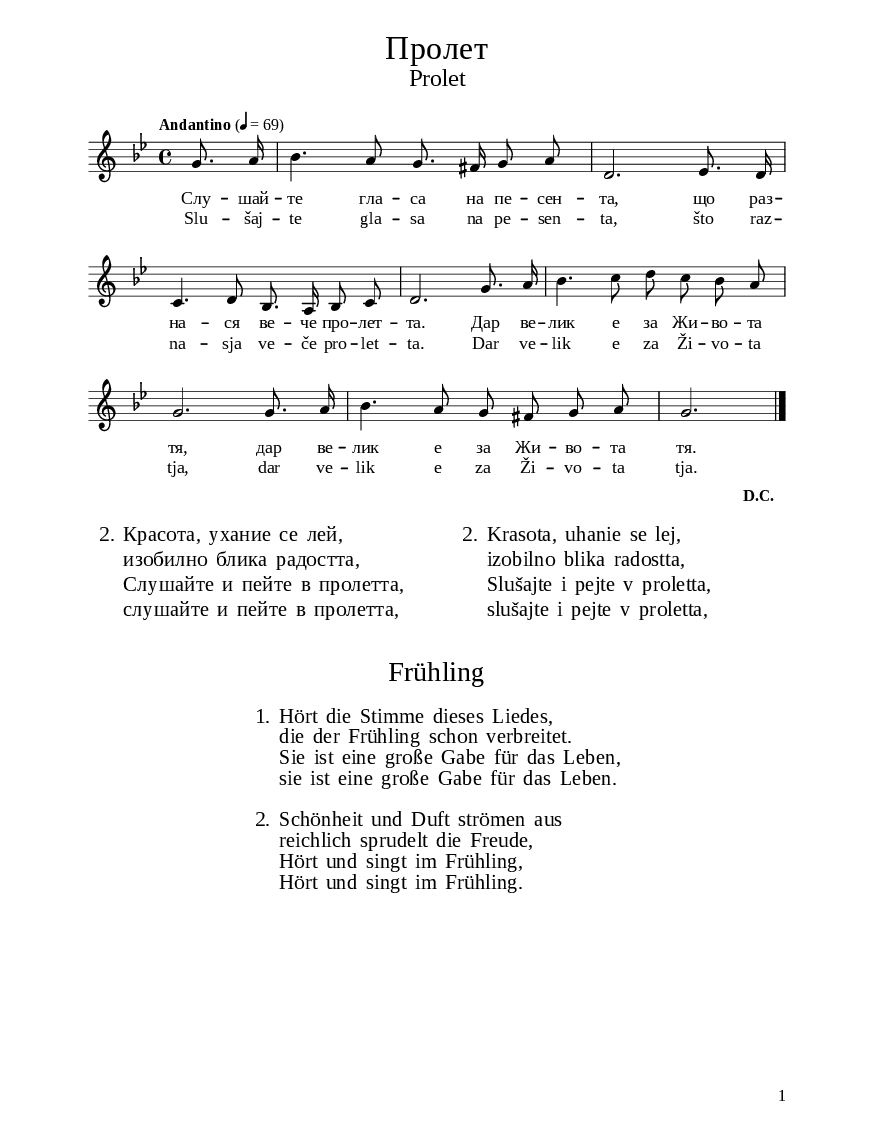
\version "2.24.1"

% include paper part and global functions
\include "include/globals.ily"

\bookpart {
  \label #'ref118_2
  \tocItem \markup "Пролет – Prolet"
  \include "include/bookpart-paper.ily"
  \score {
    \include "include/score-layout.ily"

    \new Voice \absolute{
      \clef treble
      \key g \minor
      \time 4/4
      \tempoFunc "Andantino" 4 "69"
      \autoBeamOff
      \partial 4
      g'8. a'16 | bes'4. a'8 g'8. fis'16 g'8 a'8 | d'2. es'8. d'16 | \break

      c'4. d'8 bes8. a16 bes8 c'8  d'2. g'8. a'16 | bes'4. c''8 d''8 c''8 bes'8 a'8 |\break |

      g'2. g'8. a'16 | bes'4. a'8 g'8 fis'8 g'8 a'8 | g'2. \bar "|."
    }

    \addlyrics {
      Слу  --  шай  --
      те   гла  --  са   на   пе  --  сен  --  та,   що   раз  --  на  --
      ся   ве  --  че   про  --  лет  --  та.   Дар   ве  --  лик   е
      за   Жи  --  во  --  та   тя,   дар   ве  --  лик   е   за   Жи  --
      во  -- та тя.
    }
    \addlyrics {
      Slu  --  šaj  --
      te   gla  --  sa   na   pe  --  sen  --  ta,   što   raz  --  na  --
      sja   ve  --  če   pro  --  let  --  ta.   Dar   ve  --  lik   e
      za   Ži  --  vo  --  ta   tja,   dar   ve  --  lik   e   za   Ži  --
      vo  -- ta tja.
    }


    \header {
      title = \titleFunc "Пролет" "Prolet"
    }

    \midi{}

  } % score

  \markup \dc-one "D.C."

  \markup \fontsize #bgCoupletFontSize {
    \hspace #1
    \override #`(baseline-skip . ,bgCoupletBaselineSkip)
    \column {
      \line { 2. Красота, ухание се лей,  }
      \line {   "   "  изобилно блика радостта,}
      \line {   "   " Слушайте и пейте в пролетта, }
      \line {   "   " слушайте и пейте в пролетта, }
    }

    \hspace #5
    \override #`(baseline-skip . ,bgCoupletBaselineSkip)
    \column {
      \line { 2. Krasota, uhanie se lej,  }
      \line {   "   "  izobilno blika radostta,}
      \line {   "   " Slušajte i pejte v proletta, }
      \line {   "   " slušajte i pejte v proletta, }
    } %column
  } % markup

\markup \empty-two

  % include foreign translation(s) of the song
  \version "2.24.1"

\markup \fill-line { \fontsize #deTitleFontSize "Frühling" }
\markup \null
\markup \null
\markup \fontsize #deCoupletFontSize {
  \hspace #16
  \override #`(baseline-skip . ,deCoupletBaselineSkip)

  \column {

    \line { 1. Hört die Stimme dieses Liedes,}

    \line {   "   "  die der Frühling schon verbreitet.}

    \line {   "   " Sie ist eine große Gabe für das Leben,}

   \line {   "   " sie ist eine große Gabe für das Leben. }

    \line { " " }

    \line { 2. Schönheit und Duft strömen aus  }

    \line {   "   "  reichlich sprudelt die Freude,}

    \line {   "   " Hört und singt im Frühling, }

    \line {   "   " Hört und singt im Frühling. }


  }
}


} % bookpart
